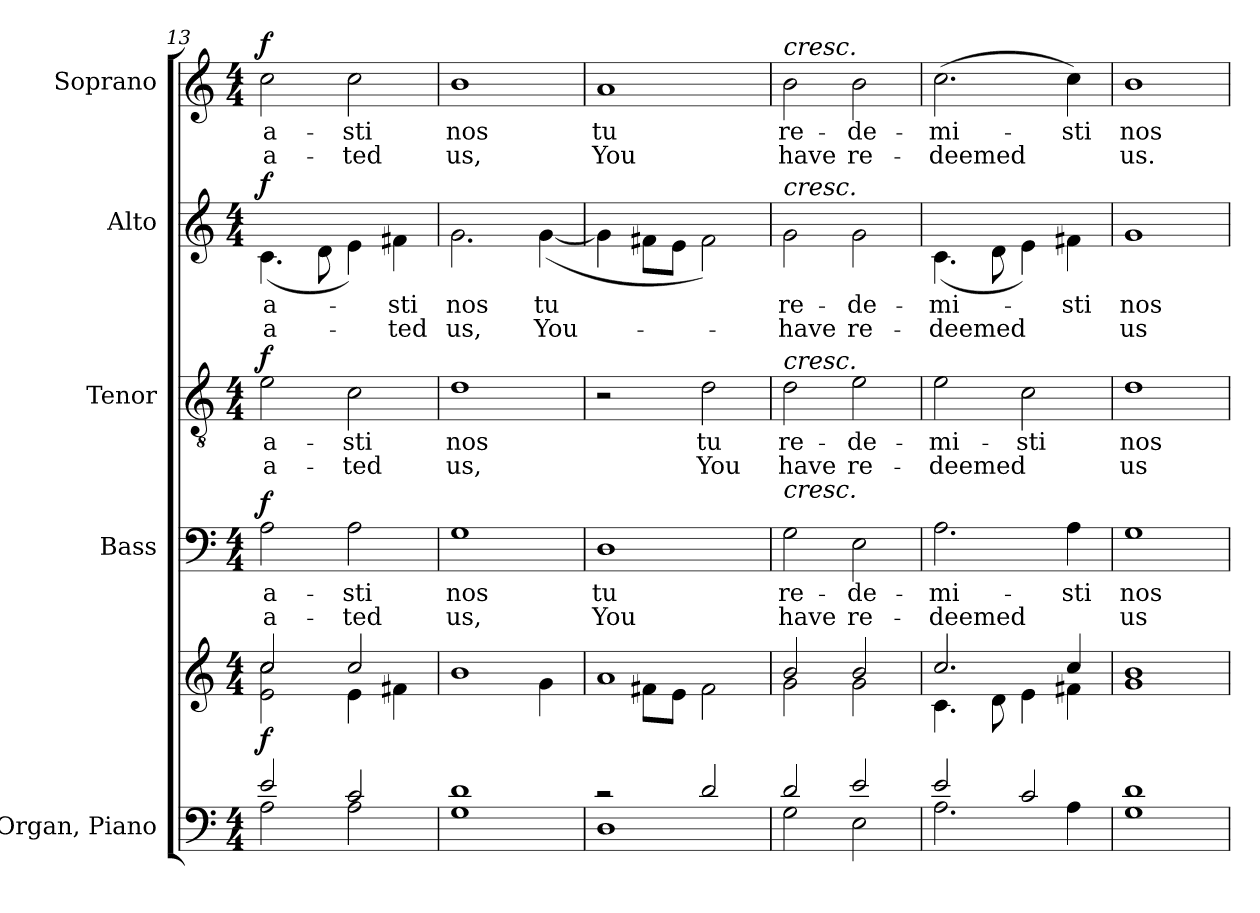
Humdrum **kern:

**kern	**kern	**dynam	**kern	**text	**text	**dynam	**kern	**text	**text	**dynam	**kern	**text	**text	**dynam	**kern	**text	**text	**dynam
*part5	*part5	*part5	*part4	*part4	*part4	*part4	*part3	*part3	*part3	*part3	*part2	*part2	*part2	*part2	*part1	*part1	*part1	*part1
*staff6	*staff5	*staff5/6	*staff4	*staff4	*staff4	*staff4	*staff3	*staff3	*staff3	*staff3	*staff2	*staff2	*staff2	*staff2	*staff1	*staff1	*staff1	*staff1
*I"Organ, Piano	*	*	*I"Bass	*	*	*	*I"Tenor	*	*	*	*I"Alto	*	*	*	*I"Soprano	*	*	*
*I'Org.	*	*	*I'B.	*	*	*	*I'T.	*	*	*	*	*	*	*	*I'S.	*	*	*
*clefF4	*clefG2	*	*clefF4	*	*	*	*clefGv2	*	*	*	*clefG2	*	*	*	*clefG2	*	*	*
*k[]	*k[]	*	*k[]	*	*	*	*k[]	*	*	*	*k[]	*	*	*	*k[]	*	*	*
*M4/4	*M4/4	*	*M4/4	*	*	*	*M4/4	*	*	*	*M4/4	*	*	*	*M4/4	*	*	*
=13	=13	=13	=13	=13	=13	=13	=13	=13	=13	=13	=13	=13	=13	=13	=13	=13	=13	=13
*^	*^	*	*^	*	*	*	*	*	*	*	*	*	*	*	*	*	*	*
!	!	!	!	!LO:DY:a=2	!	!	!LO:LY:b	!LO:LY:b	!LO:DY:a	!	!LO:LY:b	!LO:LY:b	!LO:DY:a	!	!LO:LY:b	!LO:LY:b	!LO:DY:a	!	!LO:LY:b	!LO:LY:b	!LO:DY:a
*	*	*	*	*	*	*	*	*	*	*	*	*	*	*^	*	*	*	*	*	*	*
2e/	2A\	2cc/	2e\ 2cc\	f	1ryy	2A\	-a-	-a-	f	2e\	-a-	-a-	f	1ryy	(>4.c\	-a-	-a-	f	2cc\	-a-	-a-	f
.	.	.	.	.	.	.	.	.	.	.	.	.	.	.	8d\	.	.	.	.	.	.	.
!	!	!	!	!	!	!	!LO:LY:b	!LO:LY:b	!	!	!LO:LY:b	!LO:LY:b	!	!	!	!	!	!	!	!LO:LY:b	!LO:LY:b	!
2c/	2A\	2cc/	4e\	.	.	2A\	-sti	-ted	.	2c\	-sti	-ted	.	.	4e\)	.	.	.	2cc\	-sti	-ted	.
!	!	!	!	!	!	!	!	!	!	!	!	!	!	!	!	!LO:LY:b	!LO:LY:b	!	!	!	!	!
.	.	.	4f#X\	.	.	.	.	.	.	.	.	.	.	.	4f#X\	-sti	-ted	.	.	.	.	.
=14	=14	=14	=14	=14	=14	=14	=14	=14	=14	=14	=14	=14	=14	=14	=14	=14	=14	=14	=14	=14	=14	=14
!	!	!	!	!	!	!	!LO:LY:b	!LO:LY:b	!	!	!LO:LY:b	!LO:LY:b	!	!	!	!LO:LY:b	!LO:LY:b	!	!	!LO:LY:b	!LO:LY:b	!
1d	1G	1b	2.ryy	.	1ryy	1G	nos	us,	.	1d	nos	us,	.	1ryy	2.g\	nos	us,	.	1b	nos	us,	.
!	!	!	!	!	!	!	!	!	!	!	!	!	!	!	!	!LO:LY:b	!LO:LY:b	!	!	!	!	!
.	.	.	4g\	.	.	.	.	.	.	.	.	.	.	.	(>[4g\	tu	You-	.	.	.	.	.
=15	=15	=15	=15	=15	=15	=15	=15	=15	=15	=15	=15	=15	=15	=15	=15	=15	=15	=15	=15	=15	=15	=15
!	!	!	!	!	!	!	!LO:LY:b	!LO:LY:b	!	!	!	!	!	!	!	!	!	!	!	!LO:LY:b	!LO:LY:b	!
2r	1D	1a	4ryy	.	1ryy	1D	tu	You	.	2r	.	.	.	1ryy	4g\]	.	.	.	1a	tu	You	.
.	.	.	8f#X\L	.	.	.	.	.	.	.	.	.	.	.	8f#X\L	.	.	.	.	.	.	.
.	.	.	8e\J	.	.	.	.	.	.	.	.	.	.	.	8e\J	.	.	.	.	.	.	.
!	!	!	!	!	!	!	!	!	!	!	!LO:LY:b	!LO:LY:b	!	!	!	!	!	!	!	!	!	!
2d/	.	.	2f#\	.	.	.	.	.	.	2d\	tu	You	.	.	2f#\)	.	.	.	.	.	.	.
=16	=16	=16	=16	=16	=16	=16	=16	=16	=16	=16	=16	=16	=16	=16	=16	=16	=16	=16	=16	=16	=16	=16
!	!	!	!	!	!	!	!	!	!	!	!	!	!	!	!	!	!	!	!LO:TX:a:i:t=cresc.	!	!	!
!	!	!	!	!	!	!	!	!	!	!	!	!	!	!LO:TX:a:i:t=cresc.	!	!	!	!	!	!	!	!
!	!	!	!	!	!	!	!	!	!	!LO:TX:a:i:t=cresc.	!	!	!	!	!	!	!	!	!	!	!	!
!	!	!	!	!	!LO:TX:a:i:t=cresc.	!	!	!	!	!	!	!	!	!	!	!	!	!	!	!	!	!
!	!	!	!	!	!	!	!LO:LY:b	!LO:LY:b	!	!	!LO:LY:b	!LO:LY:b	!	!	!	!LO:LY:b	!LO:LY:b	!	!	!LO:LY:b	!LO:LY:b	!
2d/	2G\	2b/	2g\	.	1ryy	2G\	re-	have	.	2d\	re-	have	.	1ryy	2g\	re-	-have	.	2b\	re-	have	.
!	!	!	!	!	!	!	!LO:LY:b	!LO:LY:b	!	!	!LO:LY:b	!LO:LY:b	!	!	!	!LO:LY:b	!LO:LY:b	!	!	!LO:LY:b	!LO:LY:b	!
2e/	2E\	2b/	2g\	.	.	2E\	-de-	re-	.	2e\	-de-	re-	.	.	2g\	-de-	re-	.	2b\	-de-	re-	.
=17	=17	=17	=17	=17	=17	=17	=17	=17	=17	=17	=17	=17	=17	=17	=17	=17	=17	=17	=17	=17	=17	=17
!	!	!	!	!	!	!	!LO:LY:b	!LO:LY:b	!	!	!LO:LY:b	!LO:LY:b	!	!	!	!LO:LY:b	!LO:LY:b	!	!	!LO:LY:b	!LO:LY:b	!
2e/	2.A\	2.cc/	4.c\	.	1ryy	2.A\	-mi-	-deemed	.	2e\	-mi-	-deemed	.	1ryy	(>4.c\	-mi-	-deemed	.	(>2.cc\	-mi-	-deemed	.
.	.	.	8d\	.	.	.	.	.	.	.	.	.	.	.	8d\	.	.	.	.	.	.	.
!	!	!	!	!	!	!	!	!	!	!	!LO:LY:b	!	!	!	!	!	!	!	!	!	!	!
2c/	.	.	4e\	.	.	.	.	.	.	2c\	-sti	.	.	.	4e\)	.	.	.	.	.	.	.
!	!	!	!	!	!	!	!LO:LY:b	!	!	!	!	!	!	!	!	!LO:LY:b	!	!	!	!LO:LY:b	!	!
.	4A\	4cc/	4f#X\	.	.	4A\	-sti	.	.	.	.	.	.	.	4f#X\	-sti	.	.	4cc\)	-sti	.	.
=18	=18	=18	=18	=18	=18	=18	=18	=18	=18	=18	=18	=18	=18	=18	=18	=18	=18	=18	=18	=18	=18	=18
!	!	!	!	!	!	!	!LO:LY:b	!LO:LY:b	!	!	!LO:LY:b	!LO:LY:b	!	!	!	!LO:LY:b	!LO:LY:b	!	!	!LO:LY:b	!LO:LY:b	!
1d	1G	1b	1g	.	1ryy	1G	nos	us	.	1d	nos	us	.	1ryy	1g	nos	us	.	1b	nos	us.	.
*v	*v	*	*	*	*v	*v	*	*	*	*	*	*	*	*v	*v	*	*	*	*	*	*	*
*	*v	*v	*	*	*	*	*	*	*	*	*	*	*	*	*	*	*	*	*
=	=	=	=	=	=	=	=	=	=	=	=	=	=	=	=	=	=	=
*-	*-	*-	*-	*-	*-	*-	*-	*-	*-	*-	*-	*-	*-	*-	*-	*-	*-	*-
